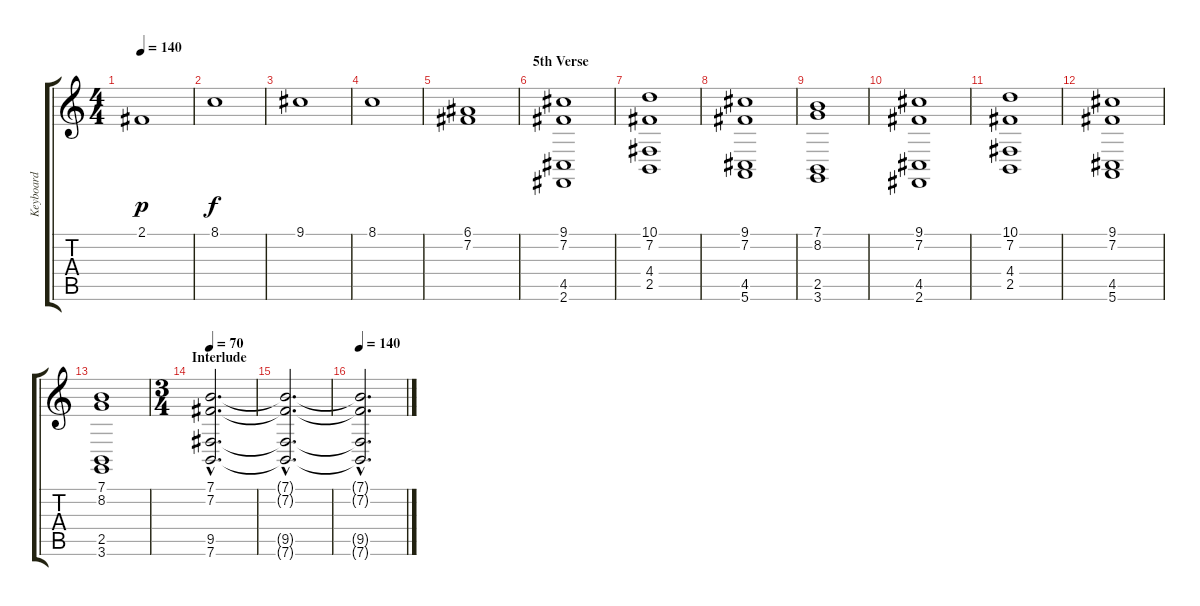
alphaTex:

\track ("Keyboard" "Keyboard") {instrument stringensemble1}
\staff {score tabs}
\tuning (E4 B3 G3 D3 A2 E2) {hide}
\ts (4 4)
\tempo 140
\clef g2
\ks c
2.1.1{dy p} |
8.1.1{dy f instrument pad2warm} |
9.1.1 |
8.1.1 |
(6.1 7.2).1 |
\section ("" "5th Verse")
(9.1 7.2 4.5 2.6).1 |
(10.1 7.2 4.4 2.5).1 |
(9.1 7.2 4.5 5.6).1 |
(7.1 8.2 2.5 3.6).1 |
(9.1 7.2 4.5 2.6).1 |
(10.1 7.2 4.4 2.5).1 |
(9.1 7.2 4.5 5.6).1 |
(7.1 8.2 2.5 3.6).1 |
\ts (3 4)
\section ("" "Interlude")
\tempo 70
(7.1{hac} 7.2{hac} 9.5{hac} 7.6{hac}).2{d volume 0} |
(7.1{hac t} 7.2{hac t} 9.5{hac t} 7.6{hac t}).2{d} |
\tempo 140
(7.1{hac t} 7.2{hac t} 9.5{hac t} 7.6{hac t}).2{d}
